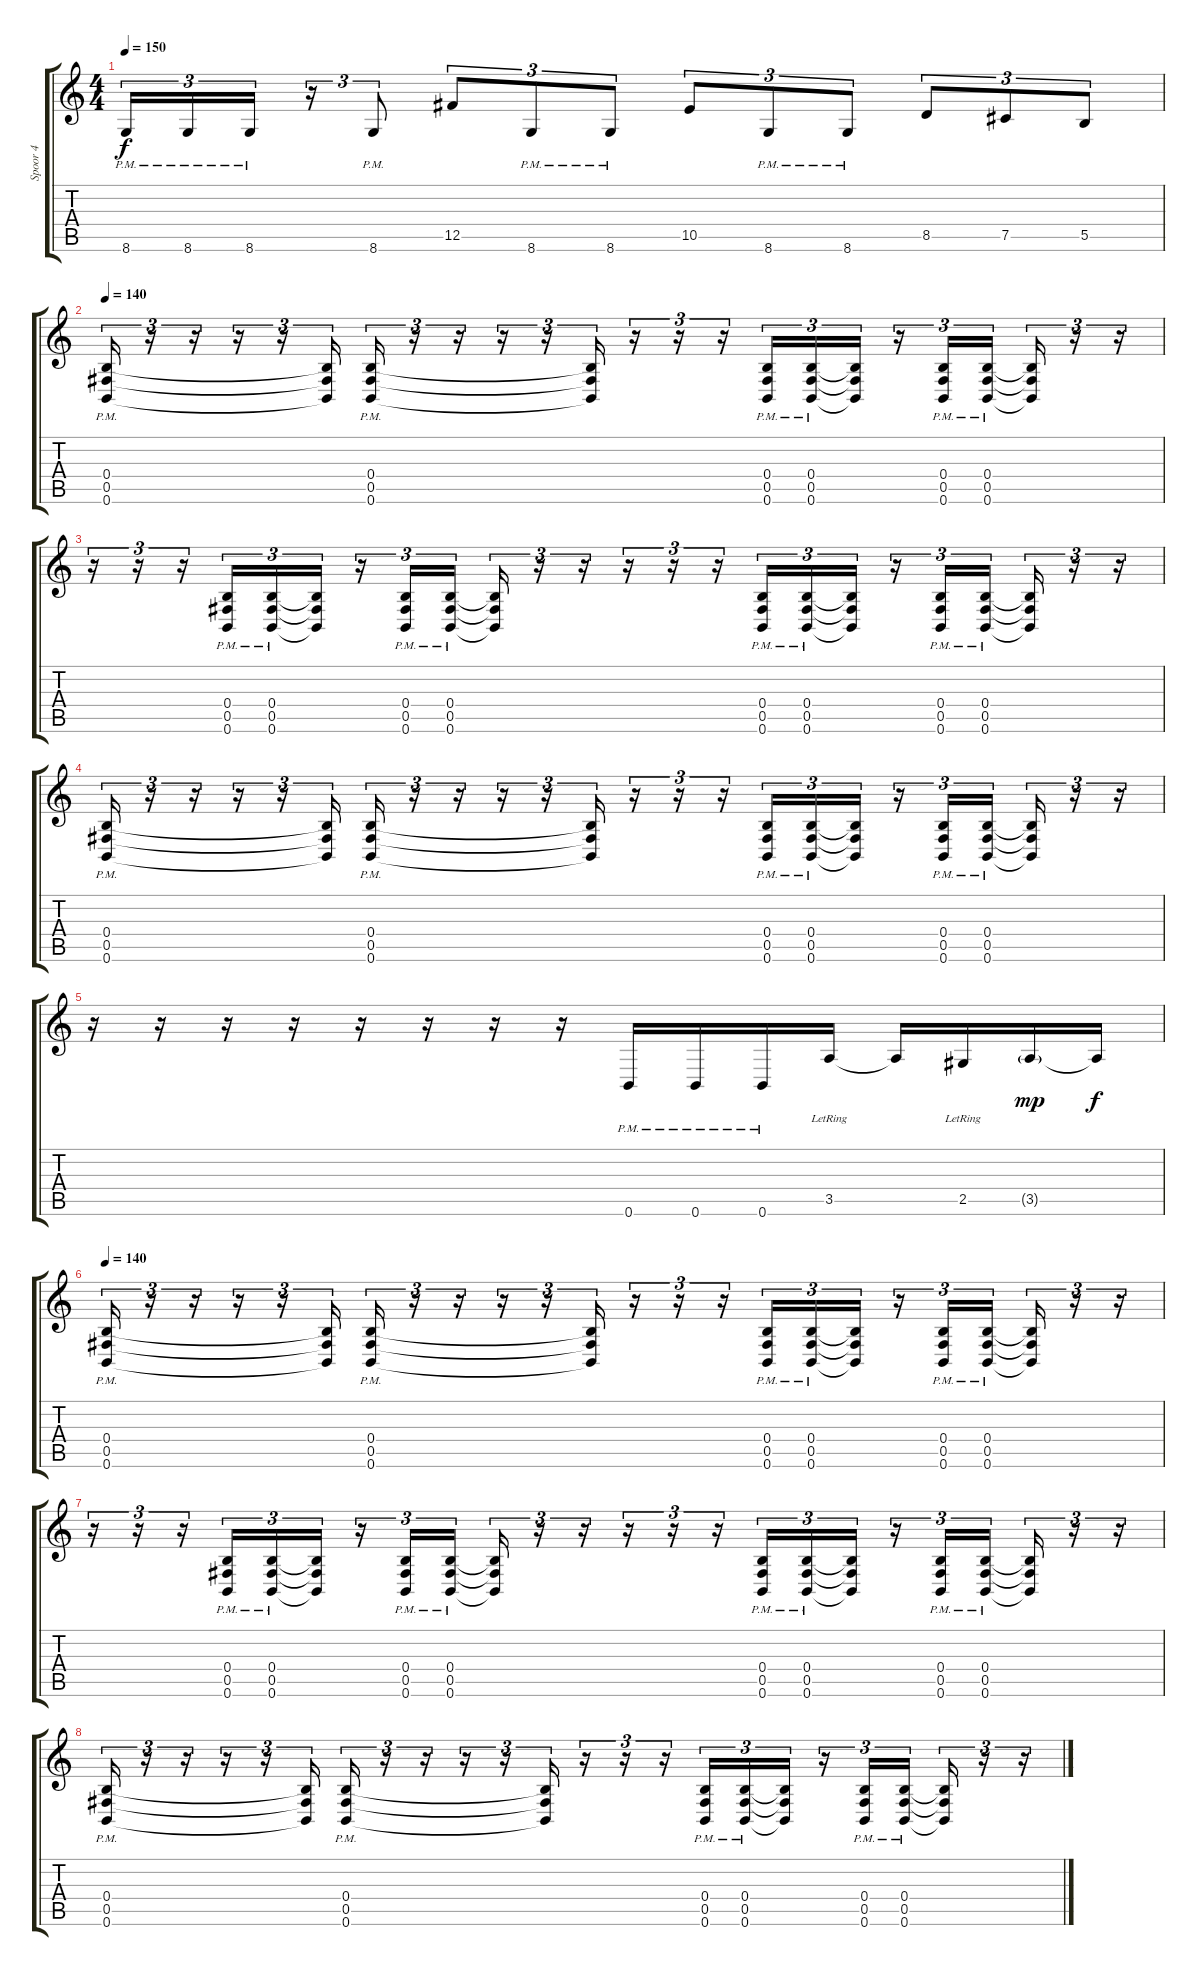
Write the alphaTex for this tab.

\track ("Spoor 4" "Spoor 4") {instrument distortionguitar}
\staff {score tabs}
\tuning (Db4 Ab3 E3 B2 Gb2 B1) {hide}
\ts (4 4)
\tempo 150
\clef g2
\ks c
8.6{pm}.16{tu (3 2) dy f} 8.6{pm}.16{tu (3 2)} 8.6{pm}.16{tu (3 2)} r.16{tu (3 2)} 8.6{pm}.8{tu (3 2)} 12.5.8{tu (3 2)} 8.6{pm}.8{tu (3 2)} 8.6{pm}.8{tu (3 2)} 10.5.8{tu (3 2)} 8.6{pm}.8{tu (3 2)} 8.6{pm}.8{tu (3 2)} 8.5.8{tu (3 2)} 7.5.8{tu (3 2)} 5.5.8{tu (3 2)} |
\tempo 140
(0.4{pm} 0.5{pm} 0.6{pm}).16{tu (3 2)} r.16{tu (3 2)} r.16{tu (3 2)} r.16{tu (3 2)} r.16{tu (3 2)} (0.4{t} 0.5{t} 0.6{t}).16{tu (3 2)} (0.4{pm} 0.5{pm} 0.6{pm}).16{tu (3 2)} r.16{tu (3 2)} r.16{tu (3 2)} r.16{tu (3 2)} r.16{tu (3 2)} (0.4{t} 0.5{t} 0.6{t}).16{tu (3 2)} r.16{tu (3 2)} r.16{tu (3 2)} r.16{tu (3 2)} (0.4{pm} 0.5{pm} 0.6{pm}).16{tu (3 2)} (0.4{pm} 0.5{pm} 0.6{pm}).16{tu (3 2)} (0.4{t} 0.5{t} 0.6{t}).16{tu (3 2)} r.16{tu (3 2)} (0.4{pm} 0.5{pm} 0.6{pm}).16{tu (3 2)} (0.4{pm} 0.5{pm} 0.6{pm}).16{tu (3 2) beam splitsecondary} (0.4{t} 0.5{t} 0.6{t}).16{tu (3 2)} r.16{tu (3 2)} r.16{tu (3 2)} |
r.16{tu (3 2)} r.16{tu (3 2)} r.16{tu (3 2)} (0.4{pm} 0.5{pm} 0.6{pm}).16{tu (3 2)} (0.4{pm} 0.5{pm} 0.6{pm}).16{tu (3 2)} (0.4{t} 0.5{t} 0.6{t}).16{tu (3 2)} r.16{tu (3 2)} (0.4{pm} 0.5{pm} 0.6{pm}).16{tu (3 2)} (0.4{pm} 0.5{pm} 0.6{pm}).16{tu (3 2) beam splitsecondary} (0.4{t} 0.5{t} 0.6{t}).16{tu (3 2)} r.16{tu (3 2)} r.16{tu (3 2)} r.16{tu (3 2)} r.16{tu (3 2)} r.16{tu (3 2)} (0.4{pm} 0.5{pm} 0.6{pm}).16{tu (3 2)} (0.4{pm} 0.5{pm} 0.6{pm}).16{tu (3 2)} (0.4{t} 0.5{t} 0.6{t}).16{tu (3 2)} r.16{tu (3 2)} (0.4{pm} 0.5{pm} 0.6{pm}).16{tu (3 2)} (0.4{pm} 0.5{pm} 0.6{pm}).16{tu (3 2) beam splitsecondary} (0.4{t} 0.5{t} 0.6{t}).16{tu (3 2)} r.16{tu (3 2)} r.16{tu (3 2)} |
(0.4{pm} 0.5{pm} 0.6{pm}).16{tu (3 2)} r.16{tu (3 2)} r.16{tu (3 2)} r.16{tu (3 2)} r.16{tu (3 2)} (0.4{t} 0.5{t} 0.6{t}).16{tu (3 2)} (0.4{pm} 0.5{pm} 0.6{pm}).16{tu (3 2)} r.16{tu (3 2)} r.16{tu (3 2)} r.16{tu (3 2)} r.16{tu (3 2)} (0.4{t} 0.5{t} 0.6{t}).16{tu (3 2)} r.16{tu (3 2)} r.16{tu (3 2)} r.16{tu (3 2)} (0.4{pm} 0.5{pm} 0.6{pm}).16{tu (3 2)} (0.4{pm} 0.5{pm} 0.6{pm}).16{tu (3 2)} (0.4{t} 0.5{t} 0.6{t}).16{tu (3 2)} r.16{tu (3 2)} (0.4{pm} 0.5{pm} 0.6{pm}).16{tu (3 2)} (0.4{pm} 0.5{pm} 0.6{pm}).16{tu (3 2) beam splitsecondary} (0.4{t} 0.5{t} 0.6{t}).16{tu (3 2)} r.16{tu (3 2)} r.16{tu (3 2)} |
r.16 r.16 r.16 r.16 r.16 r.16 r.16 r.16 0.6{pm}.16 0.6{pm}.16 0.6{pm}.16 3.5{lr}.16 3.5{t}.16 2.5{lr}.16 3.5{g}.16{dy mp} 3.5{t}.16{dy f} |
\tempo 140
(0.4{pm} 0.5{pm} 0.6{pm}).16{tu (3 2)} r.16{tu (3 2)} r.16{tu (3 2)} r.16{tu (3 2)} r.16{tu (3 2)} (0.4{t} 0.5{t} 0.6{t}).16{tu (3 2)} (0.4{pm} 0.5{pm} 0.6{pm}).16{tu (3 2)} r.16{tu (3 2)} r.16{tu (3 2)} r.16{tu (3 2)} r.16{tu (3 2)} (0.4{t} 0.5{t} 0.6{t}).16{tu (3 2)} r.16{tu (3 2)} r.16{tu (3 2)} r.16{tu (3 2)} (0.4{pm} 0.5{pm} 0.6{pm}).16{tu (3 2)} (0.4{pm} 0.5{pm} 0.6{pm}).16{tu (3 2)} (0.4{t} 0.5{t} 0.6{t}).16{tu (3 2)} r.16{tu (3 2)} (0.4{pm} 0.5{pm} 0.6{pm}).16{tu (3 2)} (0.4{pm} 0.5{pm} 0.6{pm}).16{tu (3 2) beam splitsecondary} (0.4{t} 0.5{t} 0.6{t}).16{tu (3 2)} r.16{tu (3 2)} r.16{tu (3 2)} |
r.16{tu (3 2)} r.16{tu (3 2)} r.16{tu (3 2)} (0.4{pm} 0.5{pm} 0.6{pm}).16{tu (3 2)} (0.4{pm} 0.5{pm} 0.6{pm}).16{tu (3 2)} (0.4{t} 0.5{t} 0.6{t}).16{tu (3 2)} r.16{tu (3 2)} (0.4{pm} 0.5{pm} 0.6{pm}).16{tu (3 2)} (0.4{pm} 0.5{pm} 0.6{pm}).16{tu (3 2) beam splitsecondary} (0.4{t} 0.5{t} 0.6{t}).16{tu (3 2)} r.16{tu (3 2)} r.16{tu (3 2)} r.16{tu (3 2)} r.16{tu (3 2)} r.16{tu (3 2)} (0.4{pm} 0.5{pm} 0.6{pm}).16{tu (3 2)} (0.4{pm} 0.5{pm} 0.6{pm}).16{tu (3 2)} (0.4{t} 0.5{t} 0.6{t}).16{tu (3 2)} r.16{tu (3 2)} (0.4{pm} 0.5{pm} 0.6{pm}).16{tu (3 2)} (0.4{pm} 0.5{pm} 0.6{pm}).16{tu (3 2) beam splitsecondary} (0.4{t} 0.5{t} 0.6{t}).16{tu (3 2)} r.16{tu (3 2)} r.16{tu (3 2)} |
(0.4{pm} 0.5{pm} 0.6{pm}).16{tu (3 2)} r.16{tu (3 2)} r.16{tu (3 2)} r.16{tu (3 2)} r.16{tu (3 2)} (0.4{t} 0.5{t} 0.6{t}).16{tu (3 2)} (0.4{pm} 0.5{pm} 0.6{pm}).16{tu (3 2)} r.16{tu (3 2)} r.16{tu (3 2)} r.16{tu (3 2)} r.16{tu (3 2)} (0.4{t} 0.5{t} 0.6{t}).16{tu (3 2)} r.16{tu (3 2)} r.16{tu (3 2)} r.16{tu (3 2)} (0.4{pm} 0.5{pm} 0.6{pm}).16{tu (3 2)} (0.4{pm} 0.5{pm} 0.6{pm}).16{tu (3 2)} (0.4{t} 0.5{t} 0.6{t}).16{tu (3 2)} r.16{tu (3 2)} (0.4{pm} 0.5{pm} 0.6{pm}).16{tu (3 2)} (0.4{pm} 0.5{pm} 0.6{pm}).16{tu (3 2) beam splitsecondary} (0.4{t} 0.5{t} 0.6{t}).16{tu (3 2)} r.16{tu (3 2)} r.16{tu (3 2)}
